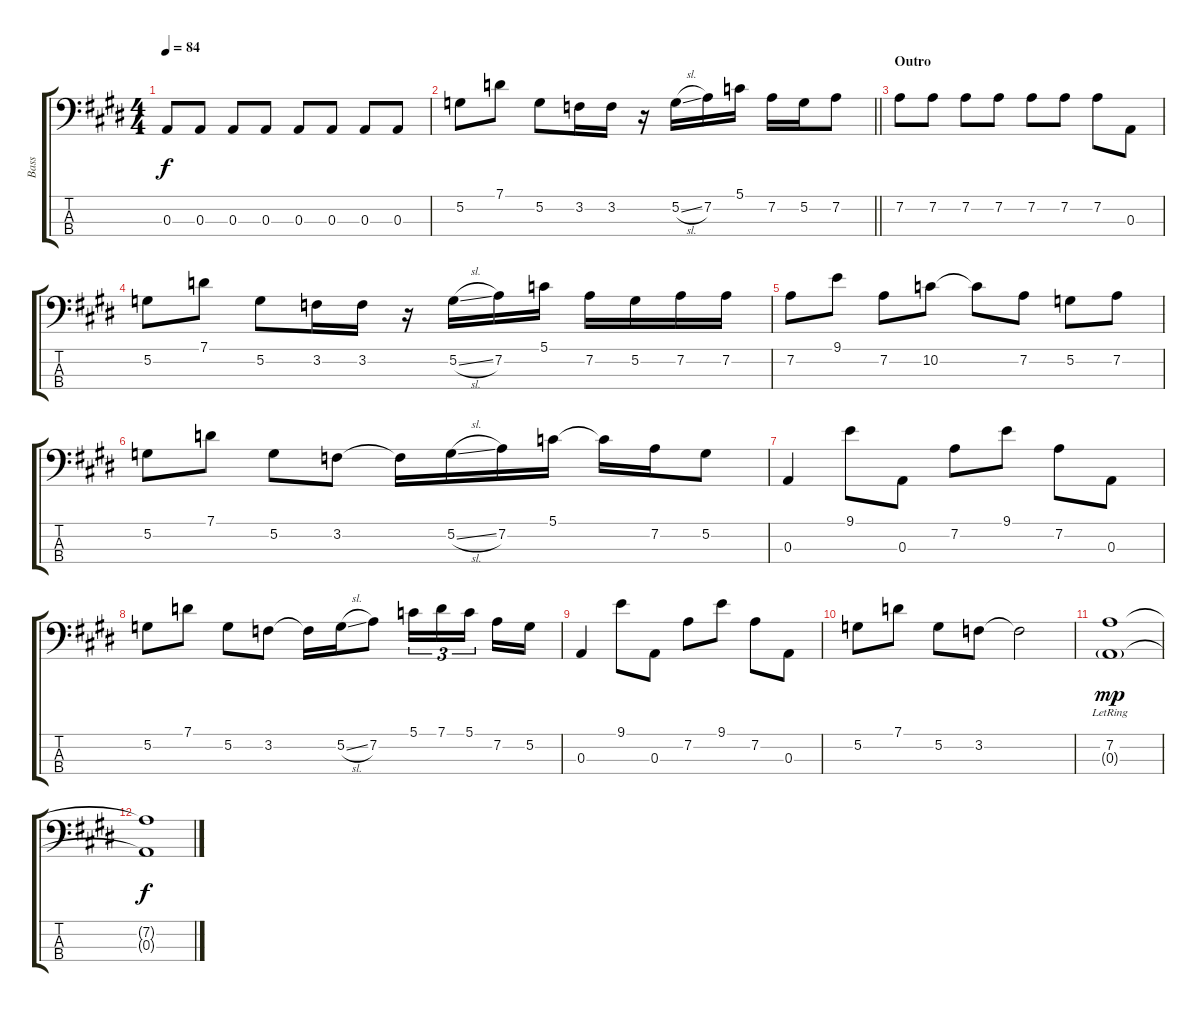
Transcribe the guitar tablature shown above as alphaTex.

\track ("Bass" "Bass") {instrument electricbassfinger}
\staff {score tabs}
\tuning (G2 D2 A1 E1) {hide}
\ts (4 4)
\tempo 84
\clef f4
\ks e
0.3.8{dy f} 0.3.8 0.3.8 0.3.8 0.3.8 0.3.8 0.3.8 0.3.8 |
\barLineRight lightlight
5.2.8 7.1.8 5.2.8 3.2.16 3.2.16 r.16 5.2{sl}.16 7.2.16 5.1.16 7.2.16 5.2.16 7.2.8 |
\section ("" "Outro")
7.2.8 7.2.8 7.2.8 7.2.8 7.2.8 7.2.8 7.2.8 0.3.8 |
5.2.8 7.1.8 5.2.8 3.2.16 3.2.16 r.16 5.2{sl}.16 7.2.16 5.1.16 7.2.16 5.2.16 7.2.16 7.2.16 |
7.2.8 9.1.8 7.2.8 10.2.8 10.2{t}.8 7.2.8 5.2.8 7.2.8 |
5.2.8 7.1.8 5.2.8 3.2.8 3.2{t}.16 5.2{sl}.16 7.2.16 5.1.16 5.1{t}.16 7.2.16 5.2.8 |
0.3.4 9.1.8 0.3.8 7.2.8 9.1.8 7.2.8 0.3.8 |
5.2.8 7.1.8 5.2.8 3.2.8 3.2{t}.16 5.2{sl}.16 7.2.8 5.1.16{tu (3 2)} 7.1.16{tu (3 2)} 5.1.16{tu (3 2) beam splitsecondary} 7.2.16 5.2.16 |
0.3.4 9.1.8 0.3.8 7.2.8 9.1.8 7.2.8 0.3.8 |
5.2.8 7.1.8 5.2.8 3.2.8 3.2{t}.2 |
(7.2{lr} 0.3{g lr}).1{dy mp} |
(7.2{t} 0.3{t}).1{dy f}
